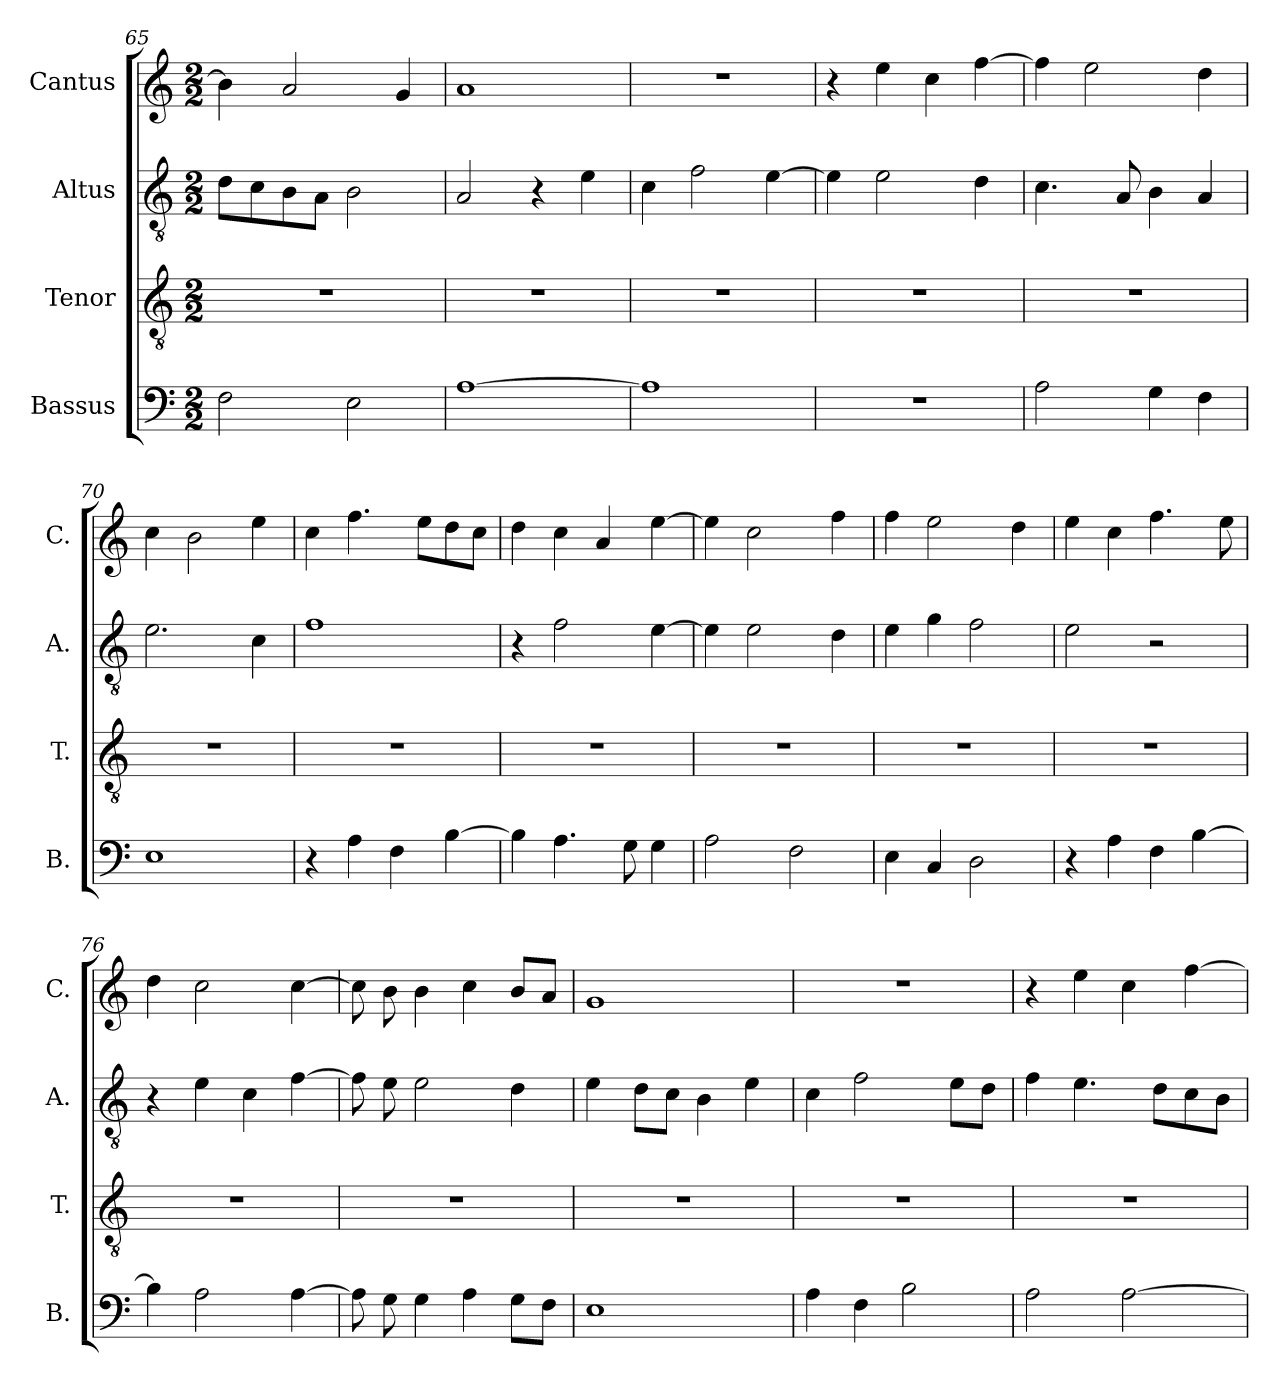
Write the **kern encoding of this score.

**kern	**kern	**kern	**kern
*part4	*part3	*part2	*part1
*staff4	*staff3	*staff2	*staff1
*I"Bassus	*I"Tenor	*I"Altus	*I"Cantus
*I'B.	*I'T.	*I'A.	*I'C.
*clefF4	*clefGv2	*clefGv2	*clefG2
*k[]	*k[]	*k[]	*k[]
*M2/2	*M2/2	*M2/2	*M2/2
=65	=65	=65	=65
2F\	1r	8d\L	4b\]
.	.	8c\	.
.	.	8B\	2a/
.	.	8A\J	.
2E\	.	2B\	.
.	.	.	4g/
=66	=66	=66	=66
[1A	1r	2A/	1a
.	.	4r	.
.	.	4e\	.
=67	=67	=67	=67
1A]	1r	4c\	1r
.	.	2f\	.
.	.	[4e\	.
=68	=68	=68	=68
1r	1r	4e\]	4r
.	.	2e\	4ee\
.	.	.	4cc\
.	.	4d\	[4ff\
=69	=69	=69	=69
2A\	1r	4.c\	4ff\]
.	.	.	2ee\
.	.	8A/	.
4G\	.	4B\	.
4F\	.	4A/	4dd\
=70	=70	=70	=70
1E	1r	2.e\	4cc\
.	.	.	2b\
.	.	4c\	4ee\
=71	=71	=71	=71
4r	1r	1f	4cc\
4A\	.	.	4.ff\
4F\	.	.	.
.	.	.	8ee\L
[4B\	.	.	8dd\
.	.	.	8cc\J
=72	=72	=72	=72
4B\]	1r	4r	4dd\
4.A\	.	2f\	4cc\
.	.	.	4a/
8G\	.	.	.
4G\	.	[4e\	[4ee\
=73	=73	=73	=73
2A\	1r	4e\]	4ee\]
.	.	2e\	2cc\
2F\	.	.	.
.	.	4d\	4ff\
=74	=74	=74	=74
4E\	1r	4e\	4ff\
4C/	.	4g\	2ee\
2D\	.	2f\	.
.	.	.	4dd\
=75	=75	=75	=75
4r	1r	2e\	4ee\
4A\	.	.	4cc\
4F\	.	2r	4.ff\
[4B\	.	.	.
.	.	.	8ee\
=76	=76	=76	=76
4B\]	1r	4r	4dd\
2A\	.	4e\	2cc\
.	.	4c\	.
[4A\	.	[4f\	[4cc\
=77	=77	=77	=77
8A\]	1r	8f\]	8cc\]
8G\	.	8e\	8b\
4G\	.	2e\	4b\
4A\	.	.	4cc\
8G\L	.	4d\	8b/L
8F\J	.	.	8a/J
=78	=78	=78	=78
1E	1r	4e\	1g
.	.	8d\L	.
.	.	8c\J	.
.	.	4B\	.
.	.	4e\	.
=79	=79	=79	=79
4A\	1r	4c\	1r
4F\	.	2f\	.
2B\	.	.	.
.	.	8e\L	.
.	.	8d\J	.
=80	=80	=80	=80
2A\	1r	4f\	4r
.	.	4.e\	4ee\
[2A\	.	.	4cc\
.	.	8d\L	.
.	.	8c\	[4ff\
.	.	8B\J	.
=	=	=	=
*-	*-	*-	*-
